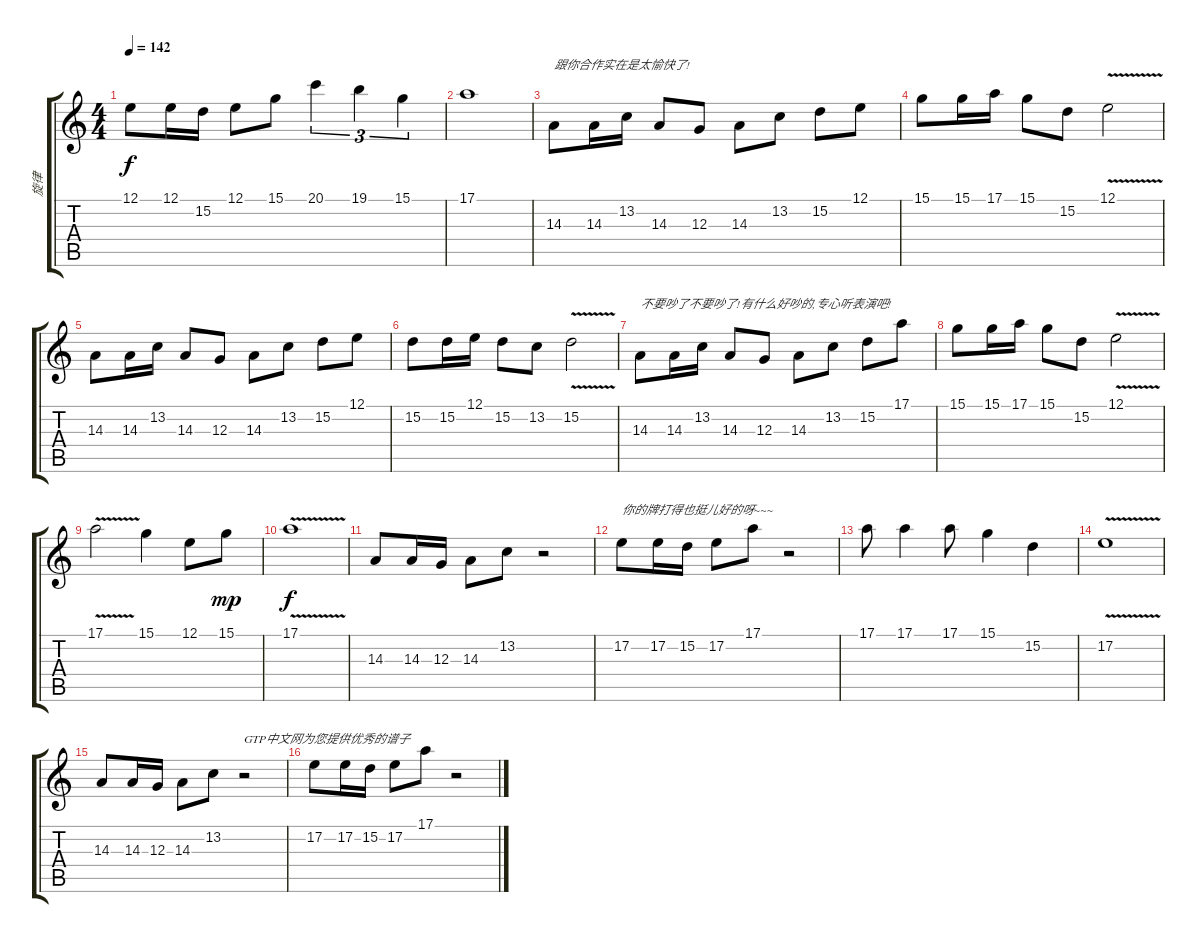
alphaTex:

\track ("旋律" "旋律") {instrument pad1newage}
\staff {score tabs}
\tuning (E4 B3 G3 D3 A2 E2) {hide}
\ts (4 4)
\tempo 142
\clef g2
\ks c
12.1.8{dy f} 12.1.16 15.2.16 12.1.8 15.1.8 20.1.4{tu (3 2)} 19.1.4{tu (3 2)} 15.1.4{tu (3 2)} |
17.1.1 |
14.3.8{txt "跟你合作实在是太愉快了!"} 14.3.16 13.2.16 14.3.8 12.3.8 14.3.8 13.2.8 15.2.8 12.1.8 |
15.1.8 15.1.16 17.1.16 15.1.8 15.2.8 12.1{v}.2 |
14.3.8 14.3.16 13.2.16 14.3.8 12.3.8 14.3.8 13.2.8 15.2.8 12.1.8 |
15.2.8 15.2.16 12.1.16 15.2.8 13.2.8 15.2{v}.2 |
14.3.8{txt "不要吵了不要吵了!有什么好吵的,专心听表演吧!"} 14.3.16 13.2.16 14.3.8 12.3.8 14.3.8 13.2.8 15.2.8 17.1.8 |
15.1.8 15.1.16 17.1.16 15.1.8 15.2.8 12.1{v}.2 |
17.1{v}.2 15.1.4 12.1.8 15.1.8{dy mp} |
17.1{v}.1{dy f} |
14.3.8 14.3.16 12.3.16 14.3.8 13.2.8 r.2 |
17.2.8{txt "你的牌打得也挺儿好的呀~~~"} 17.2.16 15.2.16 17.2.8 17.1.8 r.2 |
17.1.8 17.1.4 17.1.8 15.1.4 15.2.4 |
17.2{v}.1 |
14.3.8 14.3.16 12.3.16 14.3.8 13.2.8 r.2{txt "GTP中文网为您提供优秀的谱子"} |
17.2.8 17.2.16 15.2.16 17.2.8 17.1.8 r.2
